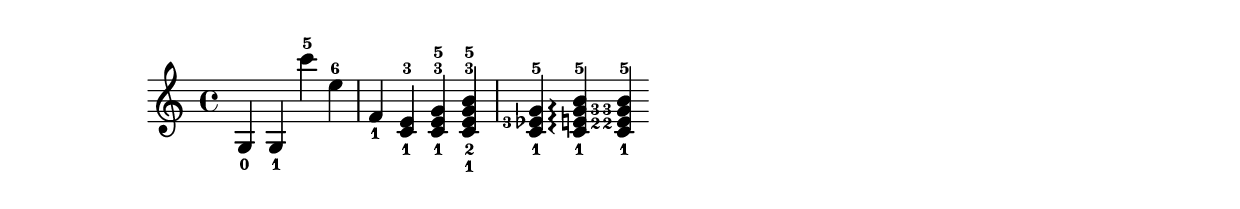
\version "1.7.18"
\header {

texidoc = "With the new chord syntax it's possible to associate
fingerings uniquely with notes. This makes horizontal fingering much
easier to process."

}

\score {
    \notes \relative c'{
	<<g_0>> 4
	<<g_1>> 4
	<<c''^5>> 4
	<<e,^6>> 4
	<<f,_1>> 4
 	<< c-1 e-3>> 4
	<< c-1  e-3 g-5 >> 4
	<< c-1  e-2 g-3 b-5 >> 4
	\property Voice.fingerHorizontalDirection = #LEFT
	<< c-1  es-3 g-5 >> 4
	\property Voice.fingerHorizontalDirection = #RIGHT
	<< c-1  e-2 g-3 b-5 >> 4-\arpeggio
	\property Voice.fingerHorizontalDirection = #LEFT
	<< c_1  e-2 g-3 b^5 >> 4
	
}

}




